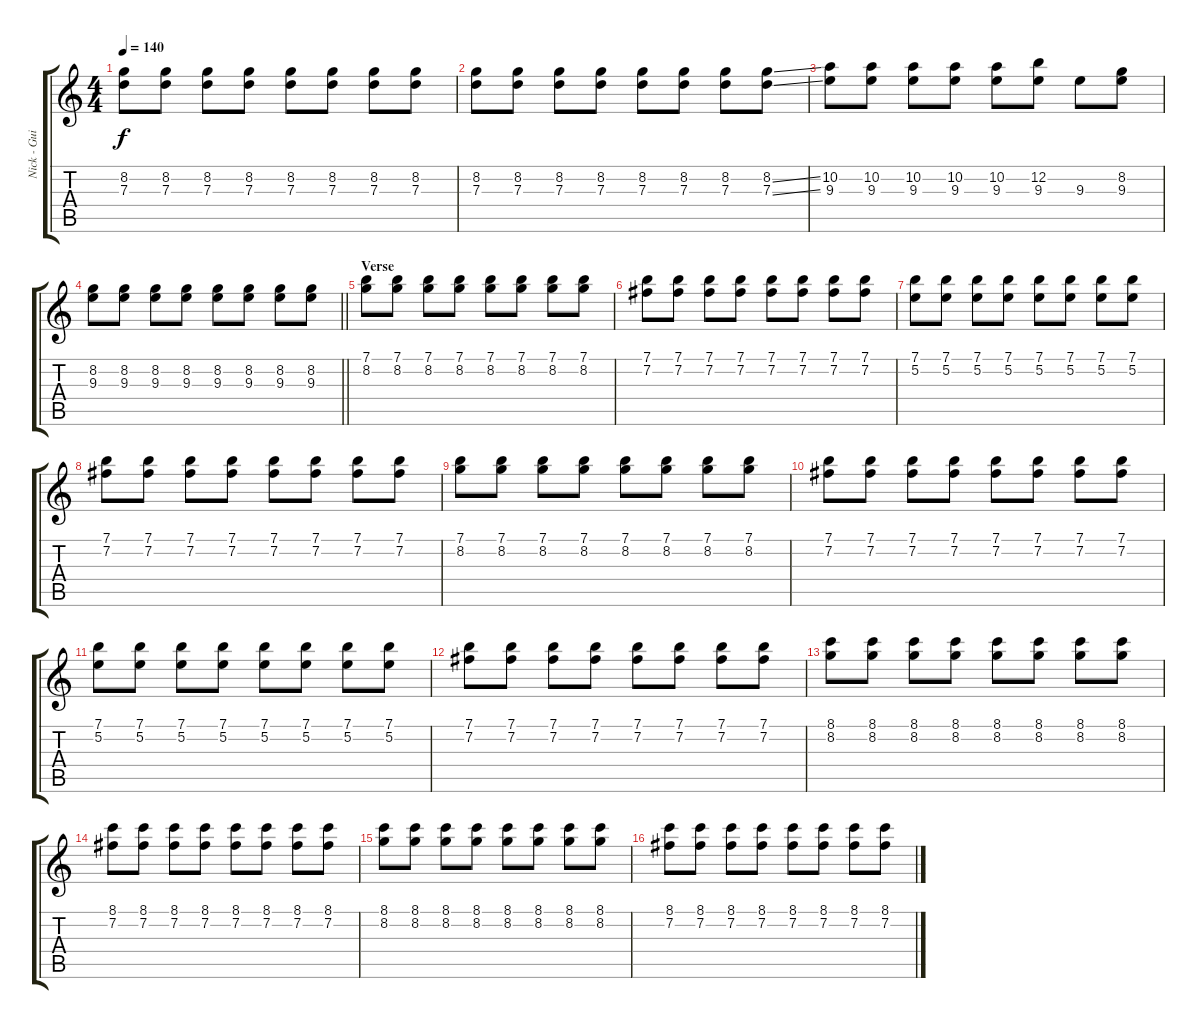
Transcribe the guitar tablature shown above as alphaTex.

\track ("Nick - Guitar RSE" "Nick - Gui") {instrument overdrivenguitar}
\staff {score tabs}
\tuning (E4 B3 G3 D3 A2 E2) {hide}
\ts (4 4)
\tempo 140
\clef g2
\ks c
(8.2 7.3).8{dy f} (8.2 7.3).8 (8.2 7.3).8 (8.2 7.3).8 (8.2 7.3).8 (8.2 7.3).8 (8.2 7.3).8 (8.2 7.3).8 |
(8.2 7.3).8 (8.2 7.3).8 (8.2 7.3).8 (8.2 7.3).8 (8.2 7.3).8 (8.2 7.3).8 (8.2 7.3).8 (8.2{ss} 7.3{ss}).8 |
(10.2 9.3).8 (10.2 9.3).8 (10.2 9.3).8 (10.2 9.3).8 (10.2 9.3).8 (12.2 9.3).8 9.3.8 (8.2 9.3).8 |
\barLineRight lightlight
(8.2 9.3).8 (8.2 9.3).8 (8.2 9.3).8 (8.2 9.3).8 (8.2 9.3).8 (8.2 9.3).8 (8.2 9.3).8 (8.2 9.3).8 |
\section ("" "Verse")
(7.1 8.2).8 (7.1 8.2).8 (7.1 8.2).8 (7.1 8.2).8 (7.1 8.2).8 (7.1 8.2).8 (7.1 8.2).8 (7.1 8.2).8 |
(7.1 7.2).8 (7.1 7.2).8 (7.1 7.2).8 (7.1 7.2).8 (7.1 7.2).8 (7.1 7.2).8 (7.1 7.2).8 (7.1 7.2).8 |
(7.1 5.2).8 (7.1 5.2).8 (7.1 5.2).8 (7.1 5.2).8 (7.1 5.2).8 (7.1 5.2).8 (7.1 5.2).8 (7.1 5.2).8 |
(7.1 7.2).8 (7.1 7.2).8 (7.1 7.2).8 (7.1 7.2).8 (7.1 7.2).8 (7.1 7.2).8 (7.1 7.2).8 (7.1 7.2).8 |
(7.1 8.2).8 (7.1 8.2).8 (7.1 8.2).8 (7.1 8.2).8 (7.1 8.2).8 (7.1 8.2).8 (7.1 8.2).8 (7.1 8.2).8 |
(7.1 7.2).8 (7.1 7.2).8 (7.1 7.2).8 (7.1 7.2).8 (7.1 7.2).8 (7.1 7.2).8 (7.1 7.2).8 (7.1 7.2).8 |
(7.1 5.2).8 (7.1 5.2).8 (7.1 5.2).8 (7.1 5.2).8 (7.1 5.2).8 (7.1 5.2).8 (7.1 5.2).8 (7.1 5.2).8 |
(7.1 7.2).8 (7.1 7.2).8 (7.1 7.2).8 (7.1 7.2).8 (7.1 7.2).8 (7.1 7.2).8 (7.1 7.2).8 (7.1 7.2).8 |
(8.1 8.2).8 (8.1 8.2).8 (8.1 8.2).8 (8.1 8.2).8 (8.1 8.2).8 (8.1 8.2).8 (8.1 8.2).8 (8.1 8.2).8 |
(8.1 7.2).8 (8.1 7.2).8 (8.1 7.2).8 (8.1 7.2).8 (8.1 7.2).8 (8.1 7.2).8 (8.1 7.2).8 (8.1 7.2).8 |
(8.1 8.2).8 (8.1 8.2).8 (8.1 8.2).8 (8.1 8.2).8 (8.1 8.2).8 (8.1 8.2).8 (8.1 8.2).8 (8.1 8.2).8 |
(8.1 7.2).8 (8.1 7.2).8 (8.1 7.2).8 (8.1 7.2).8 (8.1 7.2).8 (8.1 7.2).8 (8.1 7.2).8 (8.1 7.2).8
